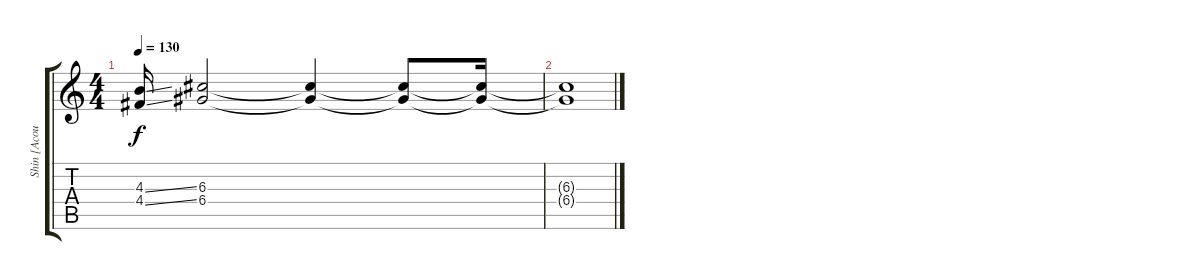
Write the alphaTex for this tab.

\track ("Shin [Acoustic]" "Shin [Acou") {instrument acousticguitarsteel}
\staff {score tabs}
\tuning (E4 B3 G3 D3 A2 E2) {hide}
\ts (4 4)
\tempo 130
\clef g2
\ks c
(4.3{ss} 4.4{ss}).16{dy f} (6.3 6.4).2 (6.3{t} 6.4{t}).4 (6.3{t} 6.4{t}).8 (6.3{t} 6.4{t}).16 |
(6.3{t} 6.4{t}).1
